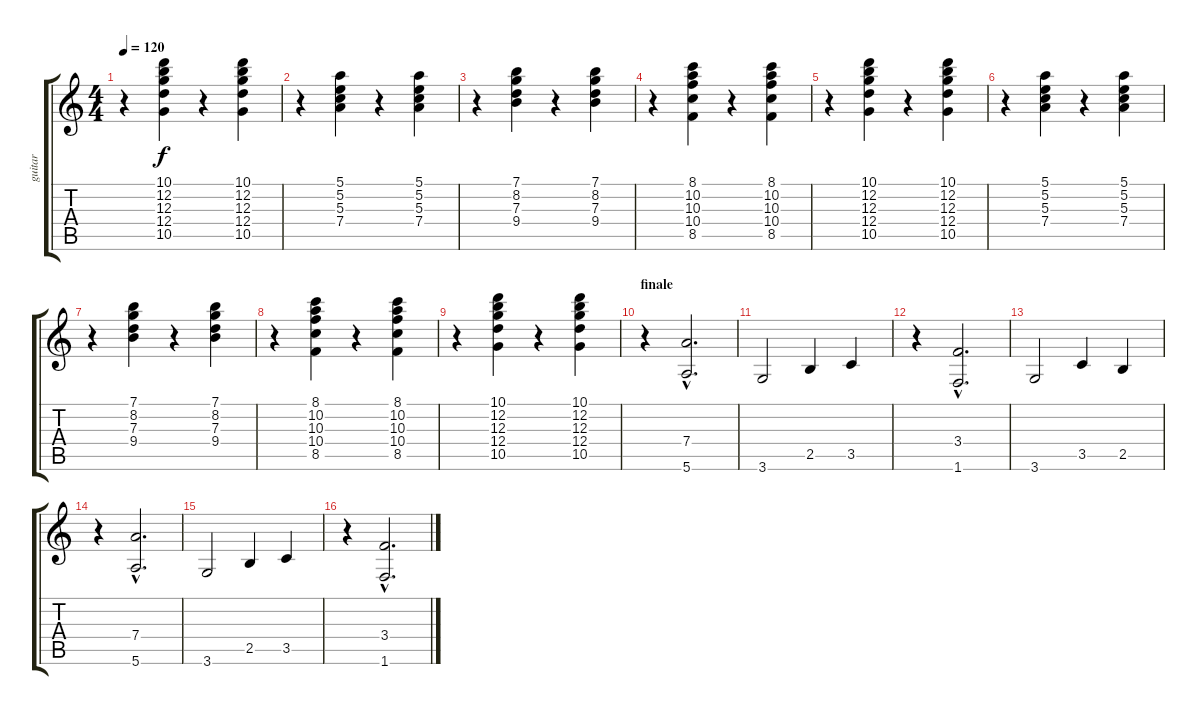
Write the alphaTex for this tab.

\track ("guitar" "guitar") {instrument electricguitarclean}
\staff {score tabs}
\tuning (E4 B3 G3 D3 A2 E2) {hide}
\ts (4 4)
\tempo 120
\clef g2
\ks c
r.4{dy f} (10.1 12.2 12.3 12.4 10.5).4 r.4 (10.1 12.2 12.3 12.4 10.5).4 |
r.4 (5.1 5.2 5.3 7.4).4 r.4 (5.1 5.2 5.3 7.4).4 |
r.4 (7.1 8.2 7.3 9.4).4 r.4 (7.1 8.2 7.3 9.4).4 |
r.4 (8.1 10.2 10.3 10.4 8.5).4 r.4 (8.1 10.2 10.3 10.4 8.5).4 |
r.4 (10.1 12.2 12.3 12.4 10.5).4 r.4 (10.1 12.2 12.3 12.4 10.5).4 |
r.4 (5.1 5.2 5.3 7.4).4 r.4 (5.1 5.2 5.3 7.4).4 |
r.4 (7.1 8.2 7.3 9.4).4 r.4 (7.1 8.2 7.3 9.4).4 |
r.4 (8.1 10.2 10.3 10.4 8.5).4 r.4 (8.1 10.2 10.3 10.4 8.5).4 |
r.4 (10.1 12.2 12.3 12.4 10.5).4 r.4 (10.1 12.2 12.3 12.4 10.5).4 |
\section ("" "finale")
r.4{instrument distortionguitar} (7.4{hac} 5.6{hac}).2{d} |
3.6.2 2.5.4 3.5.4 |
r.4 (3.4{hac} 1.6{hac}).2{d} |
3.6.2 3.5.4 2.5.4 |
r.4 (7.4{hac} 5.6{hac}).2{d} |
3.6.2 2.5.4 3.5.4 |
r.4 (3.4{hac} 1.6{hac}).2{d}
